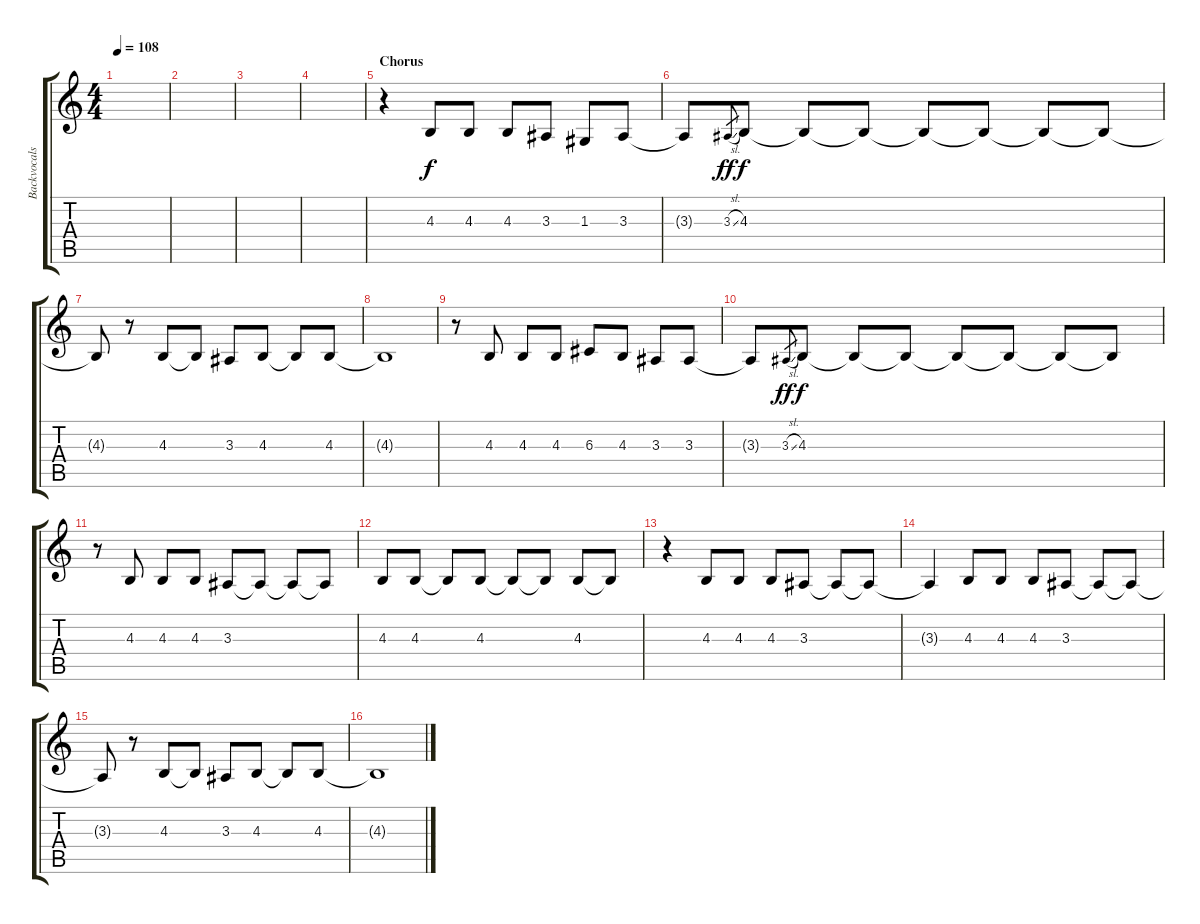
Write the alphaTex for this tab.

\track ("Backvocals (Mike Shinoda)" "Backvocals") {instrument clarinet}
\staff {score tabs}
\tuning (E4 B3 G3 D3 A2 E2) {hide}
\ts (4 4)
\tempo 108
\clef g2
\ks c
|
|
|
|
\section ("" "Chorus")
r.4{volume 12 instrument clarinet} 4.3.8 4.3.8 4.3.8 3.3.8 1.3.8 3.3.8 |
3.3{t}.8{volume 12 instrument clarinet} 3.3{sl}.8{gr dy ff} 4.3.8{dy f} 4.3{t}.8 4.3{t}.8 4.3{t}.8 4.3{t}.8 4.3{t}.8 4.3{t}.8 |
4.3{t}.8{volume 12 instrument clarinet} r.8 4.3.8 4.3{t}.8 3.3.8 4.3.8 4.3{t}.8 4.3.8 |
4.3{t}.1 |
r.8{volume 12 instrument clarinet} 4.3.8 4.3.8 4.3.8 6.3.8 4.3.8 3.3.8 3.3.8 |
3.3{t}.8{volume 12 instrument clarinet} 3.3{sl}.8{gr dy ff} 4.3.8{dy f} 4.3{t}.8 4.3{t}.8 4.3{t}.8 4.3{t}.8 4.3{t}.8 4.3{t}.8 |
r.8{volume 12 instrument clarinet} 4.3.8 4.3.8 4.3.8 3.3.8 3.3{t}.8 3.3{t}.8 3.3{t}.8 |
4.3.8 4.3.8 4.3{t}.8 4.3.8 4.3{t}.8 4.3{t}.8 4.3.8 4.3{t}.8 |
r.4{volume 12 instrument clarinet} 4.3.8 4.3.8 4.3.8 3.3.8 3.3{t}.8 3.3{t}.8 |
3.3{t}.4{volume 12 instrument clarinet} 4.3.8 4.3.8 4.3.8 3.3.8 3.3{t}.8 3.3{t}.8 |
3.3{t}.8{volume 12 instrument clarinet} r.8 4.3.8 4.3{t}.8 3.3.8 4.3.8 4.3{t}.8 4.3.8 |
4.3{t}.1
